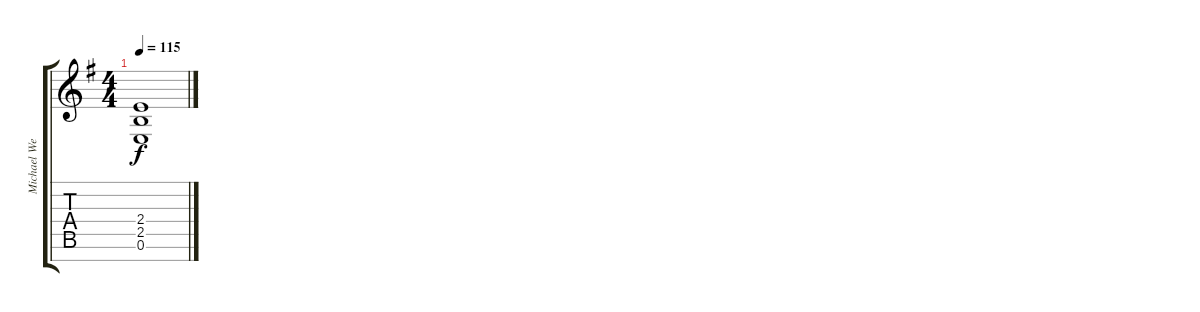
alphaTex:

\track ("Michael Weikath" "Michael We") {instrument distortionguitar}
\staff {score tabs}
\tuning (E4 B3 G3 D3 A2 E2 B1) {hide}
\ts (4 4)
\tempo 115
\clef g2
\ks eminor
(2.4{t} 2.5{t} 0.6{t}).1{dy f volume 0}
